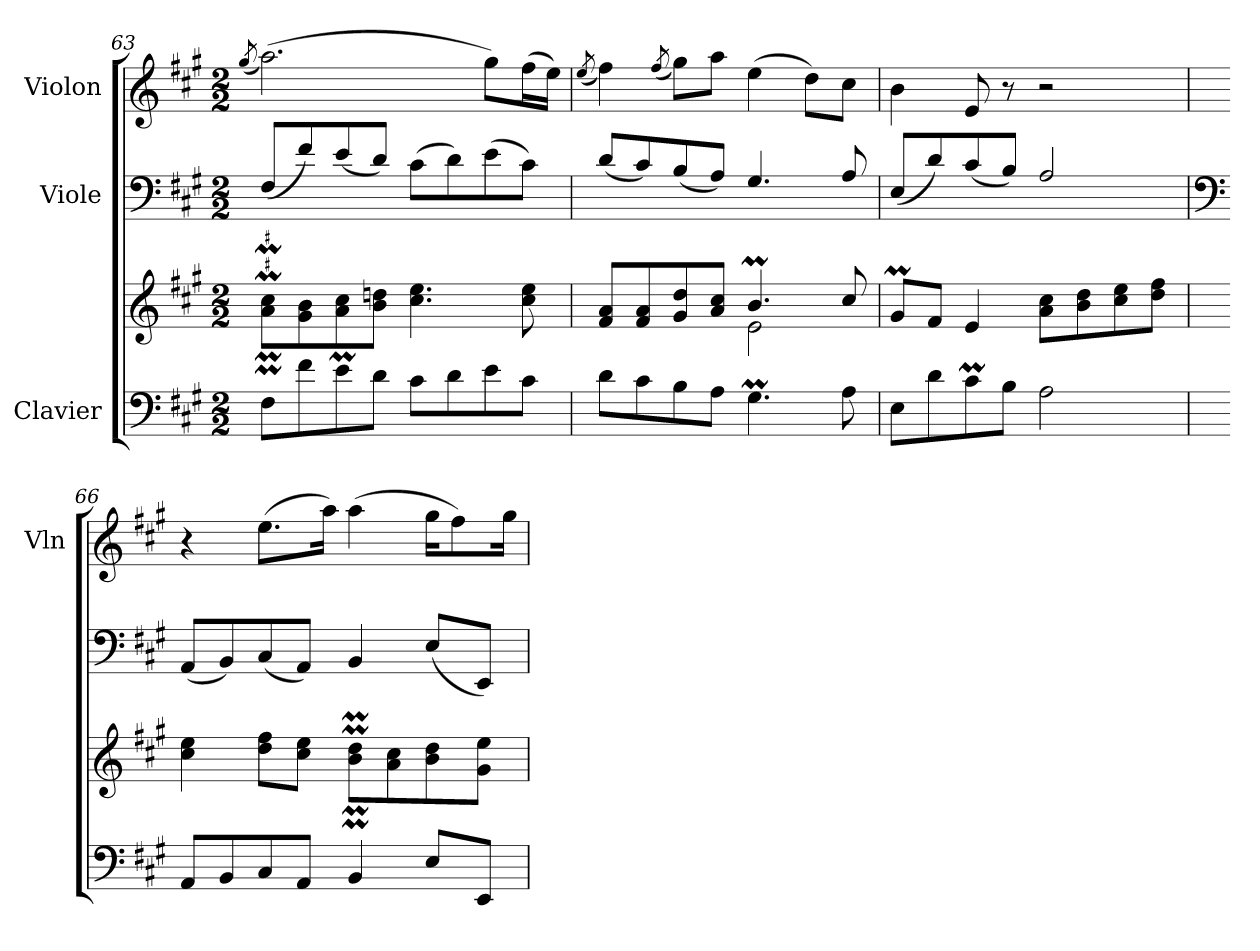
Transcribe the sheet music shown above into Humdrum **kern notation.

**kern	**kern	**kern	**kern
*part3	*part3	*part2	*part1
*staff4	*staff3	*staff2	*staff1
*I"Clavier	*	*I"Viole	*I"Violon
*	*	*	*I'Vln
*clefF4	*clefG2	*clefF4	*clefG2
*k[f#c#g#]	*k[f#c#g#]	*k[f#c#g#]	*k[f#c#g#]
*M2/2	*M2/2	*M2/2	*M2/2
=63	=63	=63	=63
.	.	.	(<8qgg#/
8F#\L	8a\M 8cc#\ML	(<8F#/L	(>2.aa\)
8f#\	8g#\ 8b\	8f#/)	.
8eM\	8a\ 8cc#\	(<8e/	.
8d\J	8b\ 8dd\J	8d/J)	.
8c#\L	4.cc#\ 4.ee\	(>8c#\L	.
8d\	.	8d\)	.
8e\	.	(>8e\	8gg#\L)
8c#\J	8cc#\ 8ee\	8c#\J)	(>16ff#\L
.	.	.	16ee\JJ)
=64	=64	=64	=64
.	.	.	(<8qee/
*	*^	*	*
8d\L	8f#/ 8a/L	2rgyy	(<8d/L	4ff#\)
8c#\	8f#/ 8a/	.	8c#/)	.
.	.	.	.	(<8qff#/
8B\	8g#/ 8dd/	.	(<8B/	8gg#\L)
8A\J	8a/ 8cc#/J	.	8A/J)	8aa\J
4.G#m\	4.bM/	2e\	4.G#/	(>4ee\
.	.	.	.	8dd\L)
8A\	8cc#/	.	8A/	8cc#\J
*	*v	*v	*	*
=65	=65	=65	=65
8E\L	8g#m/L	(<8E/L	4b\
8d\	8f#/J	8d/)	.
8c#m\	4e/	(<8c#/	8e/
8B\J	.	8B/J)	8r
2A\	8a\ 8cc#\L	2A/	2r
.	8b\ 8dd\	.	.
.	8cc#\ 8ee\	.	.
.	8dd\ 8ff#\J	.	.
=66	=66	=66	=66
*	*	*clefF4	*
8AA/L	4cc#\ 4ee\	(<8AA/L	4r
8BB/	.	8BB/)	.
8C#/	8dd\ 8ff#\L	(<8C#/	(>8.ee\L
8AA/J	8cc#\ 8ee\J	8AA/J)	.
.	.	.	16aa\Jk)
4BB/	8b\M 8dd\ML	4BB/	(>4aa\
.	8a\ 8cc#\	.	.
8E/L	8b\ 8dd\	(<8E/L	16gg#\KL
.	.	.	8ff#\)
8EE/J	8g#\ 8ee\J	8EE/J)	.
.	.	.	16gg#\Jk
=	=	=	=
*-	*-	*-	*-
